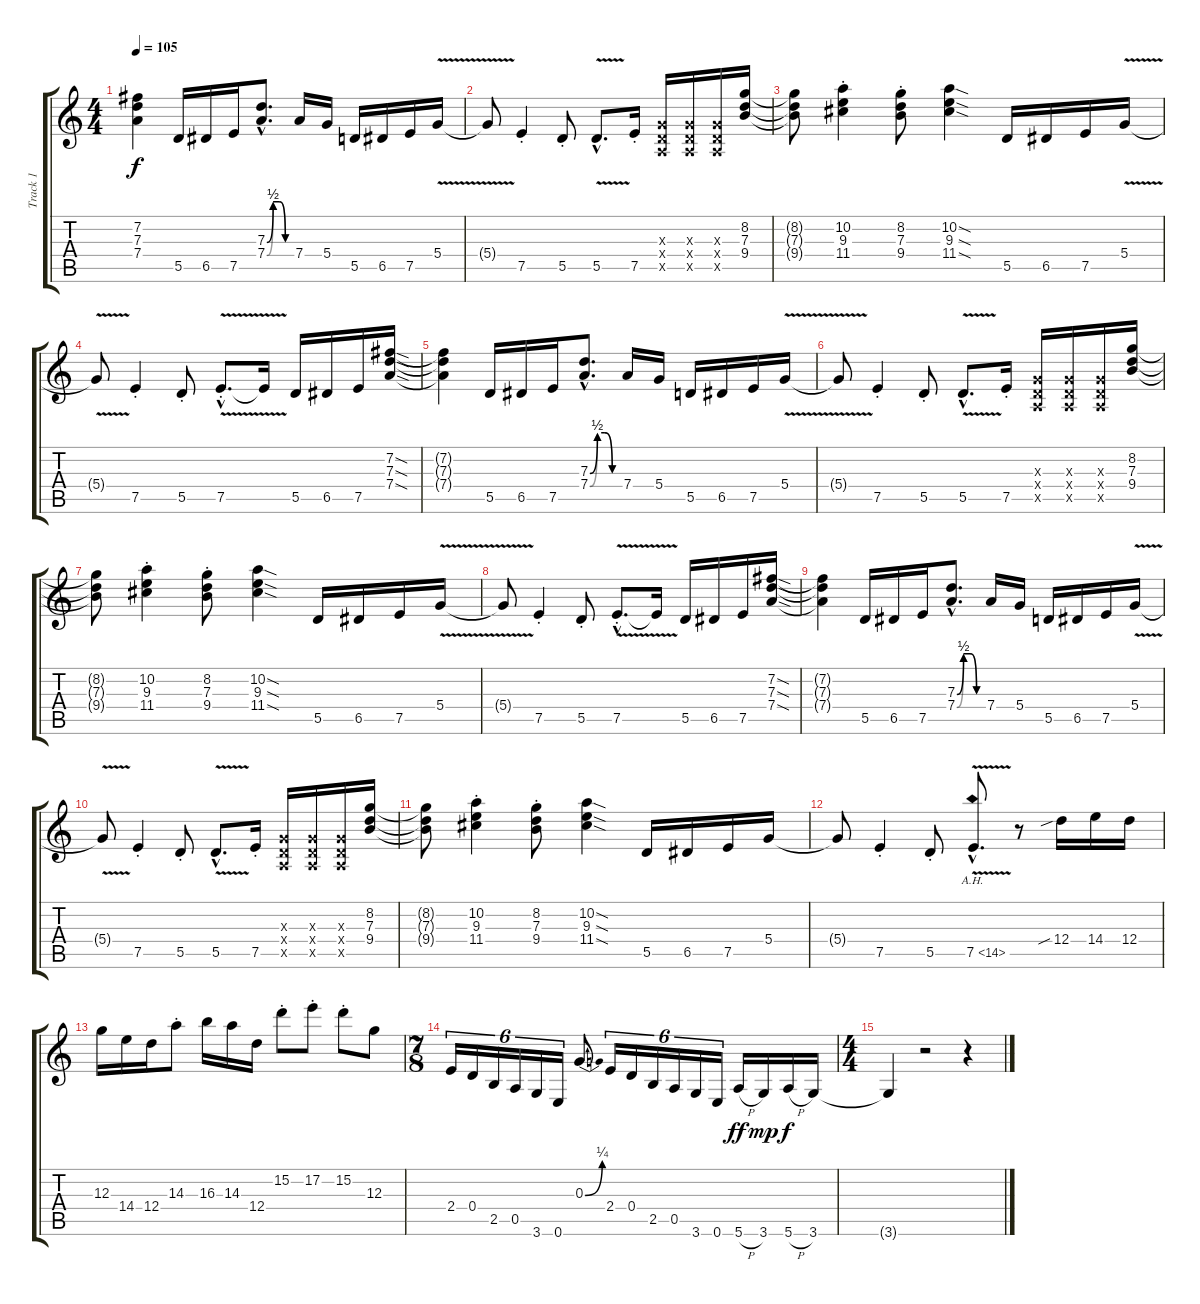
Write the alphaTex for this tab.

\track ("Track 1" "Track 1") {instrument overdrivenguitar}
\staff {score tabs}
\tuning (E4 B3 G3 D3 A2 E2) {hide}
\ts (4 4)
\tempo 105
\clef g2
\ks c
(7.2{t} 7.3{t} 7.4{t}).4{dy f} 5.5.16 6.5.16 7.5.16 (7.3{be (custom 0 0 15 2 30 2 45 0 60 0) hac} 7.4{be (custom 0 0 15 2 30 2 45 0 60 0) hac}).8{d} 7.4.16 5.4.16 5.5.16 6.5.16 7.5.16 5.4{v}.16 |
5.4{t}.8 7.5{st}.4 5.5{st}.8 5.5{v hac}.8{d} 7.5{st}.16 (0.3{x} 0.4{x} 0.5{x}).16 (0.3{x} 0.4{x} 0.5{x}).16 (0.3{x} 0.4{x} 0.5{x}).16 (8.2 7.3 9.4).16 |
(8.2{t} 7.3{t} 9.4{t}).8 (10.2{st} 9.3{st} 11.4{st}).4 (8.2{st} 7.3{st} 9.4{st}).8 (10.2{sod} 9.3{sod} 11.4{sod}).4 5.5.16 6.5.16 7.5.16 5.4{v}.16 |
5.4{t}.8 7.5{st}.4 5.5{st}.8 7.5{v hac st}.8{d} 7.5{t}.16 5.5.16 6.5.16 7.5.16 (7.2{sod} 7.3{sod} 7.4{sod}).16 |
(7.2{t} 7.3{t} 7.4{t}).4 5.5.16 6.5.16 7.5.16 (7.3{be (custom 0 0 15 2 30 2 45 0 60 0) hac} 7.4{be (custom 0 0 15 2 30 2 45 0 60 0) hac}).8{d} 7.4.16 5.4.16 5.5.16 6.5.16 7.5.16 5.4{v}.16 |
5.4{t}.8 7.5{st}.4 5.5{st}.8 5.5{v hac}.8{d} 7.5{st}.16 (0.3{x} 0.4{x} 0.5{x}).16 (0.3{x} 0.4{x} 0.5{x}).16 (0.3{x} 0.4{x} 0.5{x}).16 (8.2 7.3 9.4).16 |
(8.2{t} 7.3{t} 9.4{t}).8 (10.2{st} 9.3{st} 11.4{st}).4 (8.2{st} 7.3{st} 9.4{st}).8 (10.2{sod} 9.3{sod} 11.4{sod}).4 5.5.16 6.5.16 7.5.16 5.4{v}.16 |
5.4{t}.8 7.5{st}.4 5.5{st}.8 7.5{v hac st}.8{d} 7.5{t}.16 5.5.16 6.5.16 7.5.16 (7.2{sod} 7.3{sod} 7.4{sod}).16 |
(7.2{t} 7.3{t} 7.4{t}).4 5.5.16 6.5.16 7.5.16 (7.3{be (custom 0 0 15 2 30 2 45 0 60 0) hac} 7.4{be (custom 0 0 15 2 30 2 45 0 60 0) hac}).8{d} 7.4.16 5.4.16 5.5.16 6.5.16 7.5.16 5.4{v}.16 |
5.4{t}.8 7.5{st}.4 5.5{st}.8 5.5{v hac}.8{d} 7.5{st}.16 (0.3{x} 0.4{x} 0.5{x}).16 (0.3{x} 0.4{x} 0.5{x}).16 (0.3{x} 0.4{x} 0.5{x}).16 (8.2 7.3 9.4).16 |
(8.2{t} 7.3{t} 9.4{t}).8 (10.2{st} 9.3{st} 11.4{st}).4 (8.2{st} 7.3{st} 9.4{st}).8 (10.2{sod} 9.3{sod} 11.4{sod}).4 5.5.16 6.5.16 7.5.16 5.4.16 |
5.4{t}.8 7.5{st}.4 5.5{st}.8 7.5{ah 7 v hac}.8{d} r.8 12.4{sib}.16 14.4.16 12.4.16 |
12.3.16 14.4.16 12.4.16 14.3{st}.8 16.3.16 14.3.16 12.4.16 15.2{st}.8 17.2{st}.8 15.2{st}.8 12.3.8 |
\ts (7 8)
2.4.16{tu (6 4)} 0.4.16{tu (6 4)} 2.5.16{tu (6 4)} 0.5.16{tu (6 4)} 3.6.16{tu (6 4)} 0.6.16{tu (6 4)} 0.3{be (bend 0 0 60 1)}.8 2.4.16{tu (6 4)} 0.4.16{tu (6 4)} 2.5.16{tu (6 4)} 0.5.16{tu (6 4)} 3.6.16{tu (6 4)} 0.6.16{tu (6 4)} 5.6{h}.16{dy ff} 3.6.16{dy mp} 5.6{h}.16{dy f} 3.6.16 |
\ts (4 4)
3.6{t}.4 r.2 r.4
